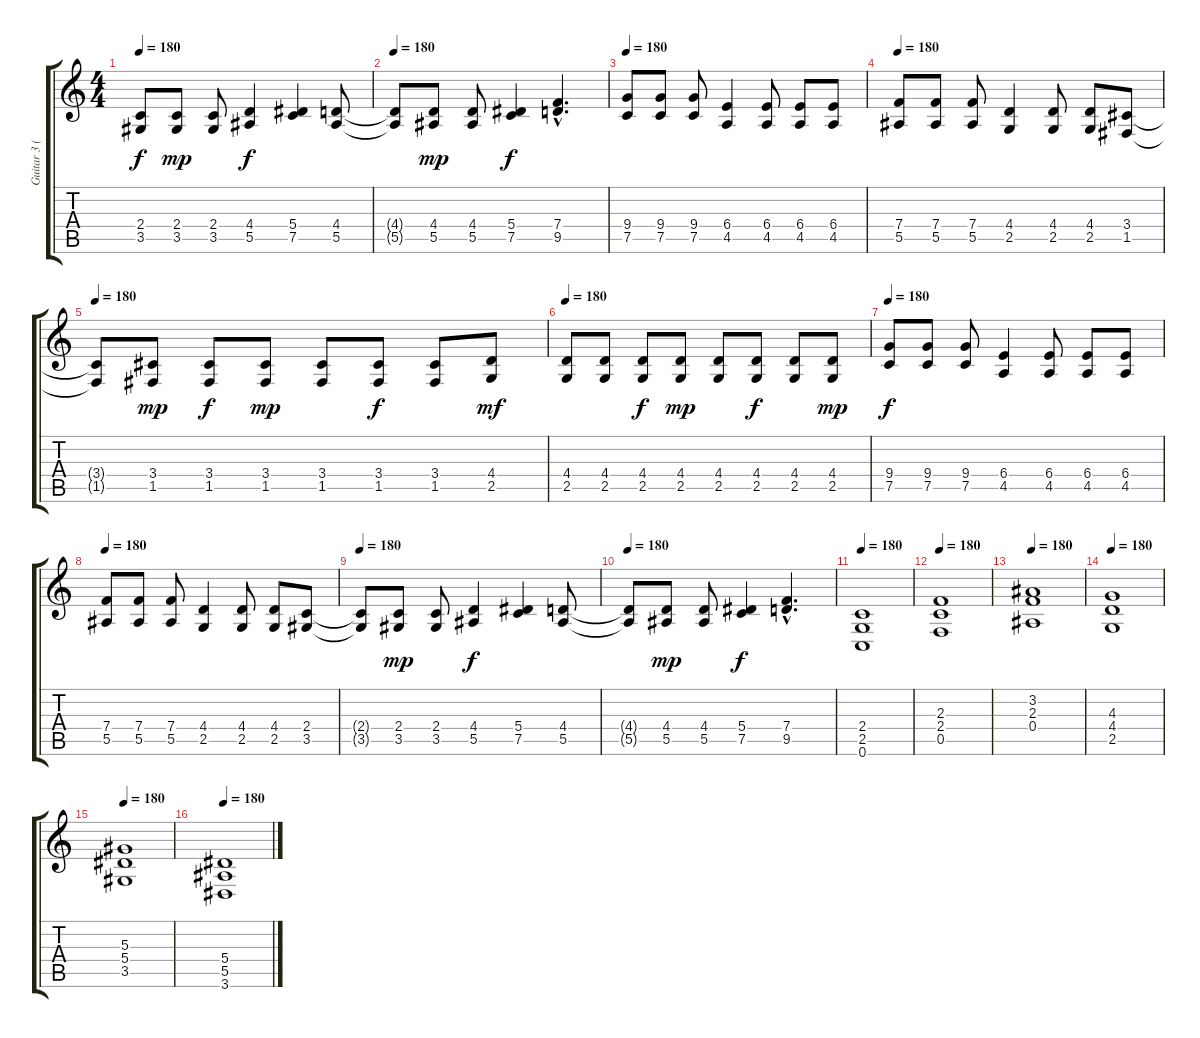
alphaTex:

\track ("Guitar 3 (Rhythm)" "Guitar 3 (") {instrument distortionguitar}
\staff {score tabs}
\tuning (C4 G3 Eb3 Bb2 F2 C2) {hide}
\ts (4 4)
\tempo 180
\clef g2
\ks c
(2.4{t} 3.5{t}).8{dy f} (2.4 3.5).8{dy mp} (2.4 3.5).8 (4.4 5.5).4{dy f} (5.4 7.5).4 (4.4 5.5).8 |
\tempo 180
(4.4{t} 5.5{t}).8 (4.4 5.5).8{dy mp} (4.4 5.5).8 (5.4 7.5).4{dy f} (7.4{hac} 9.5{hac}).4{d} |
\tempo 180
(9.4 7.5).8 (9.4 7.5).8 (9.4 7.5).8 (6.4 4.5).4 (6.4 4.5).8 (6.4 4.5).8 (6.4 4.5).8 |
\tempo 180
(7.4 5.5).8 (7.4 5.5).8 (7.4 5.5).8 (4.4 2.5).4 (4.4 2.5).8 (4.4 2.5).8 (3.4 1.5).8 |
\tempo 180
(3.4{t} 1.5{t}).8 (3.4 1.5).8{dy mp} (3.4 1.5).8{dy f} (3.4 1.5).8{dy mp} (3.4 1.5).8 (3.4 1.5).8{dy f} (3.4 1.5).8 (4.4 2.5).8{dy mf} |
\tempo 180
(4.4 2.5).8 (4.4 2.5).8 (4.4 2.5).8{dy f} (4.4 2.5).8{dy mp} (4.4 2.5).8 (4.4 2.5).8{dy f} (4.4 2.5).8 (4.4 2.5).8{dy mp} |
\tempo 180
(9.4 7.5).8{dy f} (9.4 7.5).8 (9.4 7.5).8 (6.4 4.5).4 (6.4 4.5).8 (6.4 4.5).8 (6.4 4.5).8 |
\tempo 180
(7.4 5.5).8 (7.4 5.5).8 (7.4 5.5).8 (4.4 2.5).4 (4.4 2.5).8 (4.4 2.5).8 (2.4 3.5).8 |
\tempo 180
(2.4{t} 3.5{t}).8 (2.4 3.5).8{dy mp} (2.4 3.5).8 (4.4 5.5).4{dy f} (5.4 7.5).4 (4.4 5.5).8 |
\tempo 180
(4.4{t} 5.5{t}).8 (4.4 5.5).8{dy mp} (4.4 5.5).8 (5.4 7.5).4{dy f} (7.4{hac} 9.5{hac}).4{d} |
\tempo 180
(2.4 2.5 0.6).1 |
\tempo 180
(2.3 2.4 0.5).1 |
\tempo 180
(3.2 2.3 0.4).1 |
\tempo 180
(4.3 4.4 2.5).1 |
\tempo 180
(5.3 5.4 3.5).1 |
\tempo 180
(5.4 5.5 3.6).1
